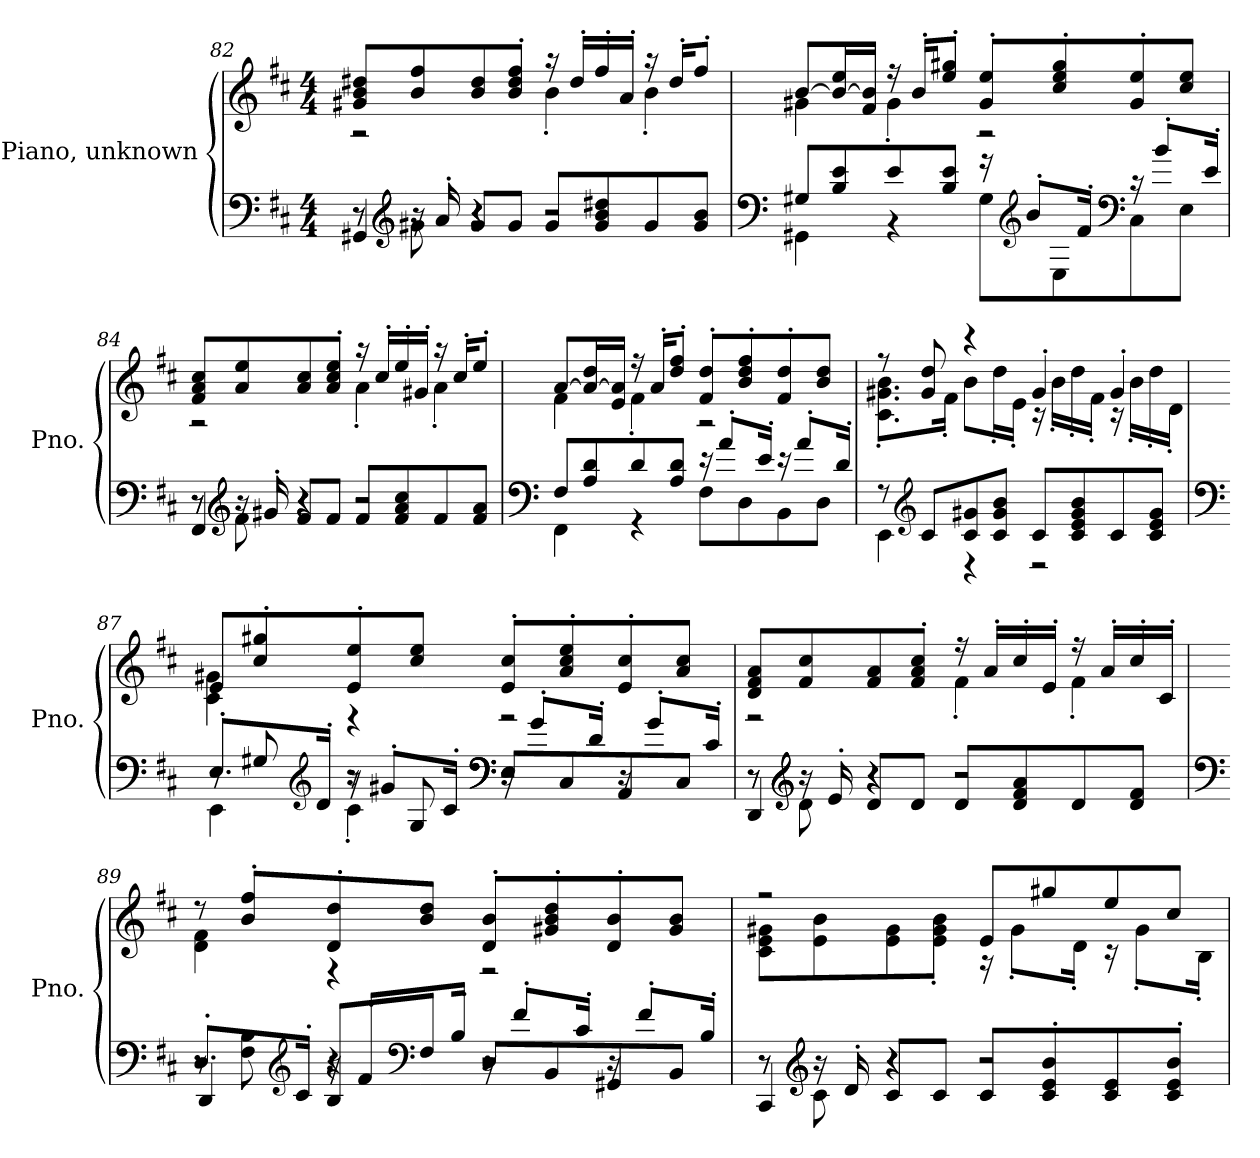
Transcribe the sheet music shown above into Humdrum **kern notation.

**kern	**kern
*part1	*part1
*staff2	*staff1
*I"Piano, unknown	*
*I'Pno.	*
!!LO:PB:g=z
*clefF4	*clefG2
*k[f#c#]	*k[f#c#]
*M4/4	*M4/4
=82	=82
*^	*^
*	*^	*	*
8r	8r	4GG#X/	8g#X/ 8b/ 8dd#X/L	2r
*clefG2	*	*	*	*
16r	8g#X\	.	8b/ 8ff#/	.
16a'/	.	.	.	.
8g#/L	4r	4r	8b/ 8dd#/	.
8g#/J	.	.	8b/' 8dd#/' 8ff#/'J	.
8g#/L	2r	2r	16r	4b'\
.	.	.	16dd#'/LL	.
8g#/ 8b/ 8dd#X/	.	.	16ff#'/	.
.	.	.	16a'/JJ	.
8g#/	.	.	16r	4b'\
.	.	.	16dd#'/KL	.
8g#/ 8b/J	.	.	8ff#'/J	.
*v	*v	*v	*	*
=83	=83	=83
*clefF4	*	*
*^	*	*
8G#X/L	4GG#X\	[8b/L	4g#X\
8B/ 8e/	.	16b/_ 16ee/L	.
.	.	16f#/ 16b/]JJ	.
8e/	4r	16r	4g#'\
.	.	16b'/KL	.
8B/ 8e/J	.	8ee/' 8gg#X/'J	.
16r	8G#\L	8g#/' 8ee/'L	2r
*clefG2	*	*	*
8b'/L	.	.	.
.	8E\	8cc#/' 8ee/' 8gg#/'	.
16f#'/Jk	.	.	.
*clefF4	*	*	*
16r	8C#\	8g#/' 8ee/'	.
8b'/L	.	.	.
.	8E\J	8cc#/ 8ee/J	.
16e'/Jk	.	.	.
!!LO:LB:g=z	!!
=84	=84	=84	=84
*	*^	*	*
8r	8r	4FF#/	8f#/ 8a/ 8cc#/L	2r
*clefG2	*	*	*	*
16r	8f#\	.	8a/ 8ee/	.
16g#X'/	.	.	.	.
8f#/L	4r	4r	8a/ 8cc#/	.
8f#/J	.	.	8a/' 8cc#/' 8ee/'J	.
8f#/L	2r	2r	16r	4a'\
.	.	.	16cc#'/LL	.
8f#/ 8a/ 8cc#/	.	.	16ee'/	.
.	.	.	16g#X'/JJ	.
8f#/	.	.	16r	4a'\
.	.	.	16cc#'/KL	.
8f#/ 8a/J	.	.	8ee'/J	.
*v	*v	*v	*	*
=85	=85	=85
*clefF4	*	*
*^	*	*
8F#/L	4FF#\	[8a/L	4f#\
8A/ 8d/	.	16a/_ 16dd/L	.
.	.	16e/ 16a/]JJ	.
8d/	4r	16r	4f#'\
.	.	16a'/KL	.
8A/ 8d/J	.	8dd/' 8ff#/'J	.
16r	8F#\L	8f#/' 8dd/'L	2r
8a'/L	.	.	.
.	8D\	8b/' 8dd/' 8ff#/'	.
16e'/Jk	.	.	.
16r	8BB\	8f#/' 8dd/'	.
8a'/L	.	.	.
.	8D\J	8b/ 8dd/J	.
16d'/Jk	.	.	.
!!LO:LB:g=z	!!
=86	=86	=86	=86
8r	4EE\	8r	8.c#\' 8.g#X\' 8.b\'L
*clefG2	*	*	*
8c#/L	.	8g#/ 8dd/	.
.	.	.	16f#'\Jk
8c#/ 8g#X/	4r	4r	8b\L
8c#/ 8g#/ 8b/J	.	.	16dd'\L
.	.	.	16e'\JJ
8c#/L	2r	4g#'/	16r
.	.	.	16b'\LL
8c#/ 8e/ 8g#/ 8b/	.	.	16dd'\
.	.	.	16f#'\JJ
8c#/	.	4g#'/	16r
.	.	.	16b'\LL
8c#/ 8e/ 8g#/J	.	.	16dd'\
.	.	.	16d'\JJ
*v	*v	*	*
=87	=87	=87
*clefF4	*	*
*^	*	*
*	*^	*	*
8.E'/L	4EE\	8r	8e/L	4c#\ 4g#X\
.	.	8G#X/	8cc#/' 8gg#X/'	.
*clefG2	*	*	*	*
16d'/Jk	.	.	.	.
16r	4c#'\	8r	8e/' 8ee/'	4r
8g#X'/L	.	.	.	.
.	.	8G#/	8cc#/ 8ee/J	.
16c#'/Jk	.	.	.	.
*clefF4	*	*	*	*
16r	2r	8E/L	8e/' 8cc#/'L	2r
8g#'/L	.	.	.	.
.	.	8C#/	8a/' 8cc#/' 8ee/'	.
16d'/Jk	.	.	.	.
16r	.	8AA/	8e/' 8cc#/'	.
8g#'/L	.	.	.	.
.	.	8C#/J	8a/ 8cc#/J	.
16c#'/Jk	.	.	.	.
!!LO:LB:g=z	!!
=88	=88	=88	=88	=88
8r	8r	4DD/	8d/ 8f#/ 8a/L	2r
*clefG2	*	*	*	*
16r	8d\	.	8f#/ 8cc#/	.
16e'/	.	.	.	.
8d/L	4r	4r	8f#/ 8a/	.
8d/J	.	.	8f#/' 8a/' 8cc#/'J	.
8d/L	2r	2r	16r	4f#'\
.	.	.	16a'/LL	.
8d/ 8f#/ 8a/	.	.	16cc#'/	.
.	.	.	16e'/JJ	.
8d/	.	.	16r	4f#'\
.	.	.	16a'/LL	.
8d/ 8f#/J	.	.	16cc#'/	.
.	.	.	16c#'/JJ	.
=89	=89	=89	=89	=89
*clefF4	*	*	*	*
8.D'/L	8r	4DD/	8r	4d\ 4f#\
.	8F#\ 8B\	.	8b/' 8ff#/'L	.
*clefG2	*	*	*	*
16c#'/Jk	.	.	.	.
16r	4r	8B/L	8d/' 8dd/'	4r
8f#'/L	.	.	.	.
*clefF4	*	*	*	*
.	.	8F#/J	8b/ 8dd/J	.
16B'/Jk	.	.	.	.
16r	2r	8D/L	8d/' 8b/'L	2r
8f#'/L	.	.	.	.
.	.	8BB/	8g#X/' 8b/' 8dd/'	.
16c#'/Jk	.	.	.	.
16r	.	8GG#X/	8d/' 8b/'	.
8f#'/L	.	.	.	.
.	.	8BB/J	8g#/ 8b/J	.
16B'/Jk	.	.	.	.
!!LO:LB:g=z	!!
=90	=90	=90	=90	=90
8r	8r	4CC#/	2r	8c#\ 8e\ 8g#X\L
*clefG2	*	*	*	*
16r	8c#\	.	.	8e\ 8b\
16d'/	.	.	.	.
8c#/L	4r	4r	.	8e\ 8g#\
8c#/J	.	.	.	8e\' 8g#\' 8b\'J
8c#/L	2r	2r	8e/L	16r
.	.	.	.	8g#'\L
8c#/' 8e/' 8b/'	.	.	8gg#X/	.
.	.	.	.	16d'\Jk
8c#/ 8e/	.	.	8ee/	16r
.	.	.	.	8g#'\L
8c#/' 8e/' 8b/'J	.	.	8cc#/J	.
.	.	.	.	16B'\Jk
*v	*v	*v	*	*
*	*v	*v
=	=
*-	*-
